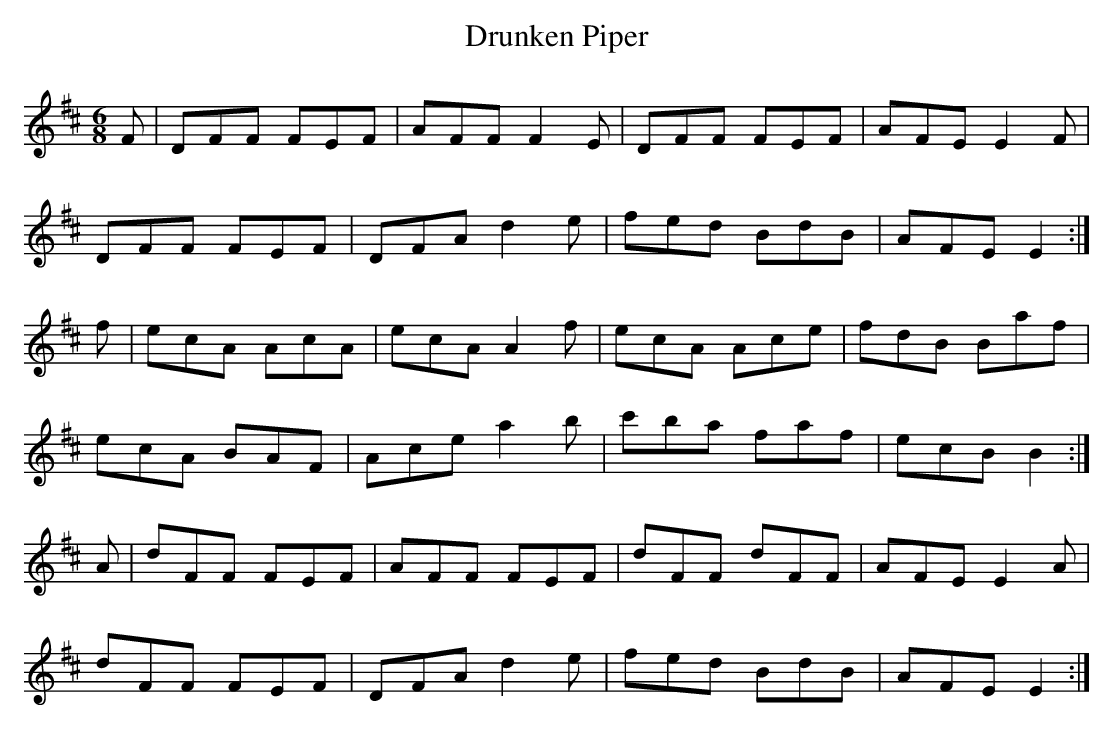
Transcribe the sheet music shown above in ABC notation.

X:1
T: Drunken Piper
M: 6/8
L: 1/8
K: Edor
F | DFF FEF | AFF F2 E | DFF FEF | AFE E2 F |
DFF FEF | DFA d2 e | fed BdB | AFE E2 :|
f | ecA AcA | ecA A2 f | ecA Ace | fdB Baf |
ecA BAF | Ace a2 b | c'ba faf | ecB B2 :|
A | dFF FEF | AFF FEF | dFF dFF | AFE E2 A |
dFF FEF | DFA d2 e | fed BdB | AFE E2 :|
